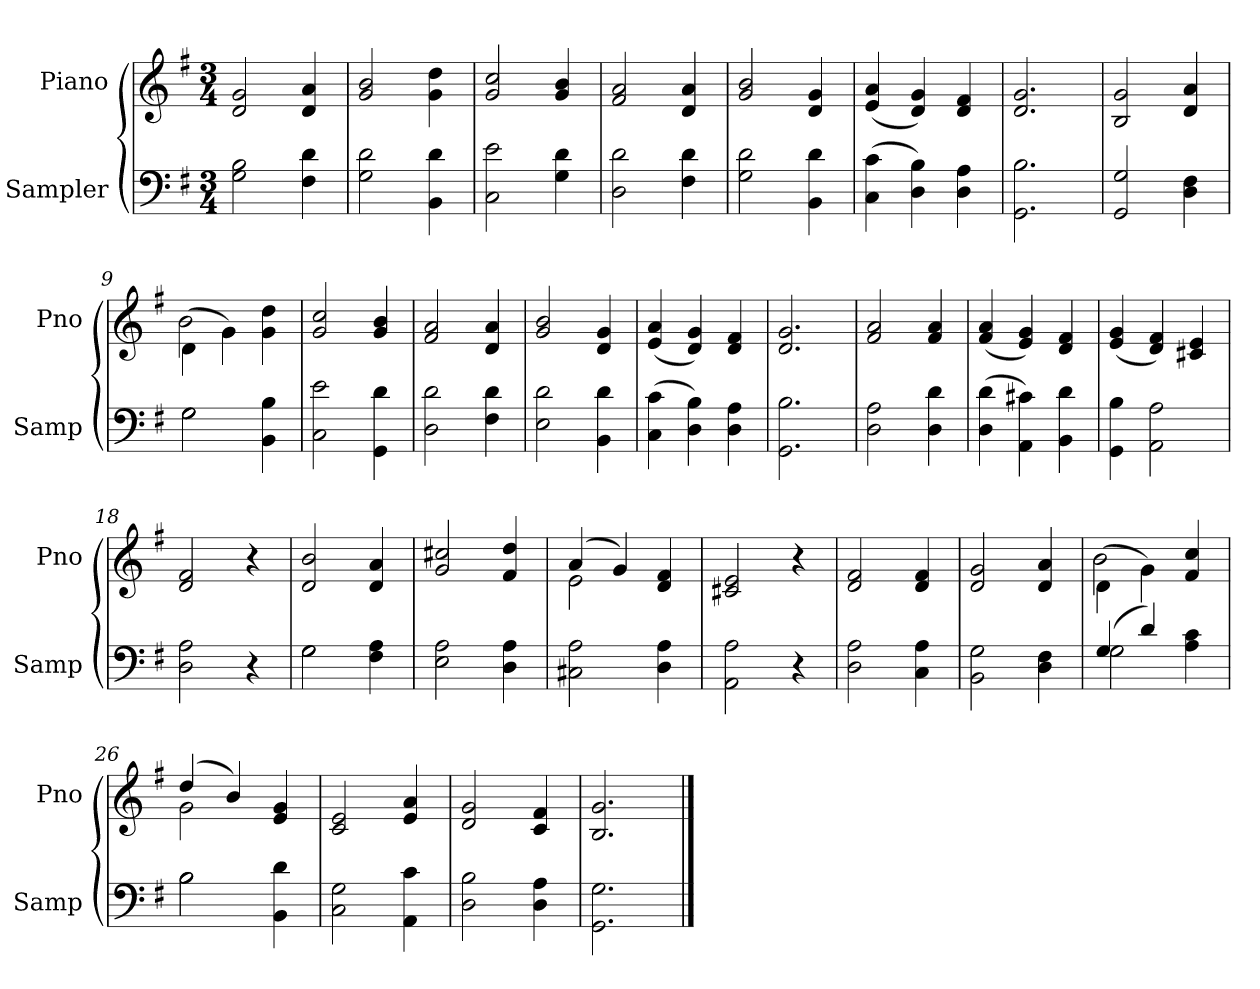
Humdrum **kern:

**kern	**kern
*part2	*part1
*staff2	*staff1
*I"Sampler	*I"Piano
*I'Samp	*I'Pno
*clefF4	*clefG2
*k[f#]	*k[f#]
*G:	*G:
*M3/4	*M3/4
=1	=1
2G 2B	2d 2g
4F# 4d	4d 4a
=2	=2
2G 2d	2g 2b
4BB 4d	4g 4dd
=3	=3
2C 2e	2g 2cc
4G 4d	4g 4b
=4	=4
2D 2d	2f# 2a
4F# 4d	4d 4a
=5	=5
2G 2d	2g 2b
4BB 4d	4d 4g
=6	=6
(4C 4c	(4e 4a
4D 4B)	4d 4g)
4D 4A	4d 4f#
=7	=7
2.GG 2.B	2.d 2.g
=8	=8
2GG 2G	2B 2g
4D 4F#	4d 4a
=9	=9
*^	*^
2G\	2G	(4d\	2b
.	.	4g\)	.
4BB 4B	4ryy	4g 4dd	4ryy
*v	*v	*	*
*	*v	*v
=10	=10
2C 2e	2g 2cc
4GG 4d	4g 4b
=11	=11
2D 2d	2f# 2a
4F# 4d	4d 4a
=12	=12
2E 2d	2g 2b
4BB 4d	4d 4g
=13	=13
(4C 4c	(4e 4a
4D 4B)	4d 4g)
4D 4A	4d 4f#
=14	=14
2.GG 2.B	2.d 2.g
=15	=15
2D 2A	2f# 2a
4D 4d	4f# 4a
=16	=16
(4D 4d	(4f# 4a
4AA 4c#X)	4e 4g)
4BB 4d	4d 4f#
=17	=17
4GG 4B	(4e 4g
2AA 2A	4d 4f#)
.	4c#X 4e
=18	=18
2D 2A	2d 2f#
4r	4r
=19	=19
*^	*
2G\	2G	2d 2b
4F# 4A	4ryy	4d 4a
*v	*v	*
=20	=20
2E 2A	2g 2cc#X
4D 4A	4f# 4dd
=21	=21
*	*^
2C#X 2A	(4a/	2e
.	4g/)	.
4D 4A	4d 4f#	4ryy
*	*v	*v
=22	=22
2AA 2A	2c#X 2e
4r	4r
=23	=23
2D 2A	2d 2f#
4C 4A	4d 4f#
=24	=24
2BB 2G	2d 2g
4D 4F#	4d 4a
=25	=25
*^	*^
(4G/	2G	(4d\	2b
4d/)	.	4g\)	.
4A\ 4c\	4ryy	4f# 4cc	4ryy
=26	=26	=26	=26
2B\	2B	(4dd/	2g
.	.	4b/)	.
4BB 4d	4ryy	4e 4g	4ryy
*v	*v	*	*
*	*v	*v
=27	=27
2C 2G	2c 2e
4AA 4c	4e 4a
=28	=28
2D 2B	2d 2g
4D 4A	4c 4f#
=29	=29
2.GG\ 2.G\	2.B 2.g
==	==
*-	*-
